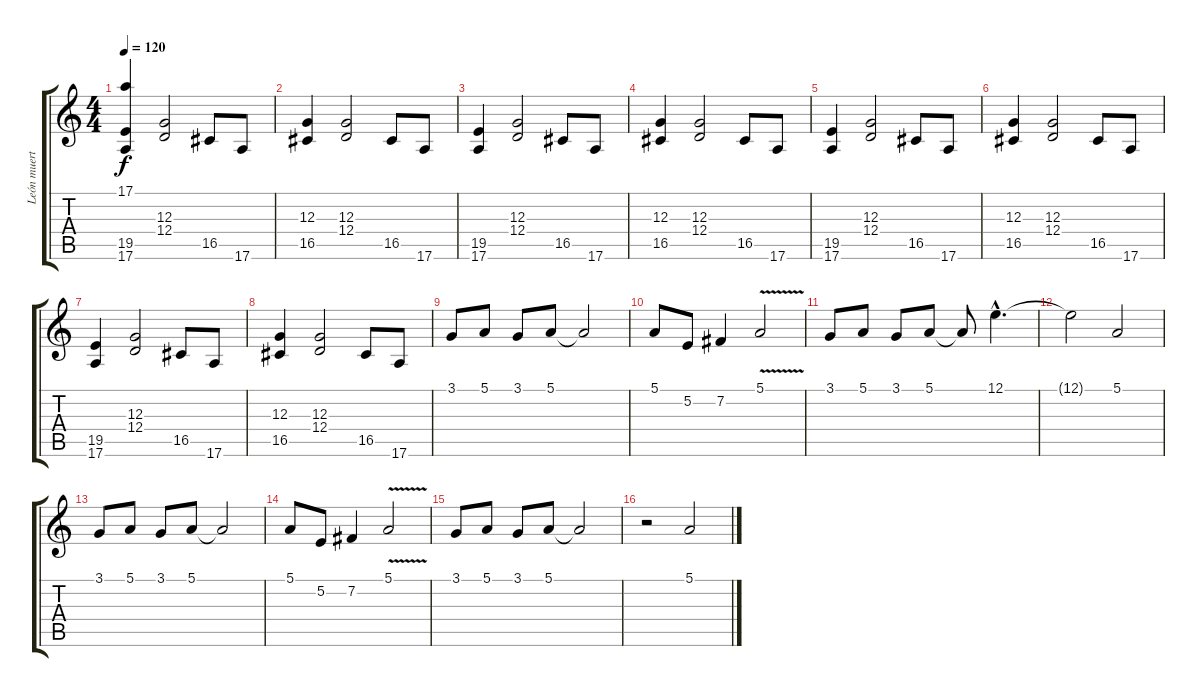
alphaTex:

\track ("León muerto" "León muert") {instrument lead1square}
\staff {score tabs}
\tuning (E4 B3 G3 D3 A2 E2) {hide}
\ts (4 4)
\tempo 120
\clef g2
\ks c
(17.1{t} 19.5 17.6).4{dy f volume 14 balance 8} (12.3 12.4).2 16.5.8 17.6.8 |
(12.3 16.5).4 (12.3 12.4).2 16.5.8 17.6.8 |
(19.5 17.6).4 (12.3 12.4).2 16.5.8 17.6.8 |
(12.3 16.5).4 (12.3 12.4).2 16.5.8 17.6.8 |
(19.5 17.6).4 (12.3 12.4).2 16.5.8 17.6.8 |
(12.3 16.5).4 (12.3 12.4).2 16.5.8 17.6.8 |
(19.5 17.6).4 (12.3 12.4).2 16.5.8 17.6.8 |
(12.3 16.5).4 (12.3 12.4).2 16.5.8 17.6.8 |
3.1.8 5.1.8 3.1.8 5.1.8 5.1{t}.2 |
5.1.8 5.2.8 7.2.4 5.1{v}.2 |
3.1.8 5.1.8 3.1.8 5.1.8 5.1{t}.8 12.1{hac}.4{d} |
12.1{t}.2 5.1.2 |
3.1.8 5.1.8 3.1.8 5.1.8 5.1{t}.2 |
5.1.8 5.2.8 7.2.4 5.1{v}.2 |
3.1.8 5.1.8 3.1.8 5.1.8 5.1{t}.2 |
r.2 5.1.2
